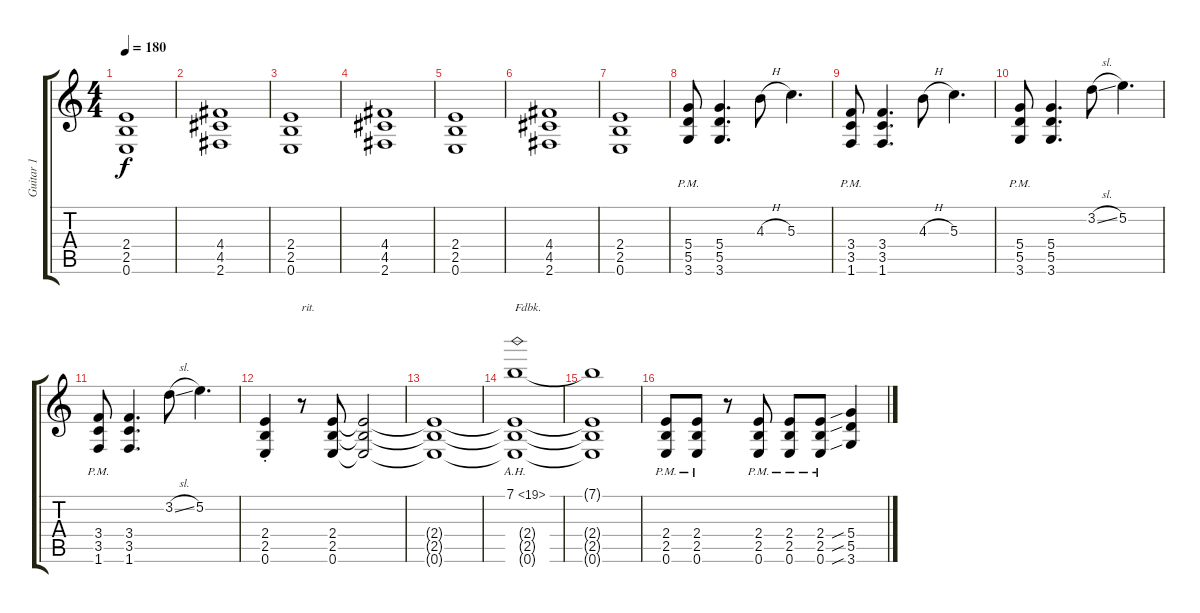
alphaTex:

\track ("Guitar 1" "Guitar 1") {instrument distortionguitar}
\staff {score tabs}
\tuning (E4 B3 G3 D3 A2 E2) {hide}
\ts (4 4)
\tempo 180
\clef g2
\ks c
(2.4 2.5 0.6).1{dy f} |
(4.4 4.5 2.6).1 |
(2.4 2.5 0.6).1 |
(4.4 4.5 2.6).1 |
(2.4 2.5 0.6).1 |
(4.4 4.5 2.6).1 |
(2.4 2.5 0.6).1 |
(5.4{pm} 5.5{pm} 3.6{pm}).8 (5.4 5.5 3.6).4{d} 4.3{h}.8 5.3.4{d} |
(3.4{pm} 3.5{pm} 1.6{pm}).8 (3.4 3.5 1.6).4{d} 4.3{h}.8 5.3.4{d} |
(5.4{pm} 5.5{pm} 3.6{pm}).8 (5.4 5.5 3.6).4{d} 3.2{sl}.8 5.2.4{d} |
(3.4{pm} 3.5{pm} 1.6{pm}).8 (3.4 3.5 1.6).4{d} 3.2{sl}.8 5.2.4{d} |
(2.4{st} 2.5{st} 0.6{st}).4 r.8{txt "rit."} (2.4 2.5 0.6).8 (2.4{t} 2.5{t} 0.6{t}).2 |
(2.4{t} 2.5{t} 0.6{t}).1 |
(7.1{ah 12} 2.4{t} 2.5{t} 0.6{t}).1{txt "Fdbk."} |
(7.1{t} 2.4{t} 2.5{t} 0.6{t}).1 |
(2.4{pm} 2.5{pm} 0.6{pm}).8 (2.4{pm} 2.5{pm} 0.6{pm}).8 r.8 (2.4{pm} 2.5{pm} 0.6{pm}).8 (2.4{pm} 2.5{pm} 0.6{pm}).8 (2.4{pm} 2.5{pm} 0.6{pm}).8 (5.4{sib} 5.5{sib} 3.6{sib}).4
